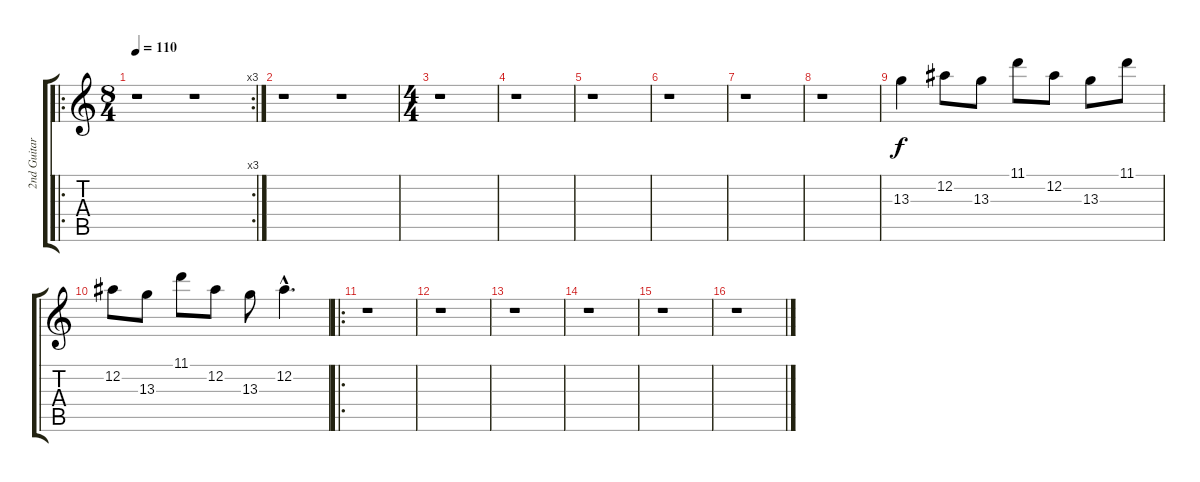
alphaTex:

\track ("2nd Guitar" "2nd Guitar") {instrument distortionguitar}
\staff {score tabs}
\tuning (Eb4 Bb3 Gb3 Db3 Ab2 Eb2) {hide}
\ro
\rc 3
\ts (8 4)
\tempo 110
\clef g2
\ks c
r.1{dy f} r.1 |
r.1 r.1 |
\ts (4 4)
r.1 |
r.1 |
r.1 |
r.1 |
r.1 |
r.1 |
13.3.4 12.2.8 13.3.8 11.1.8 12.2.8 13.3.8 11.1.8 |
12.2.8 13.3.8 11.1.8 12.2.8 13.3.8 12.2{hac}.4{d} |
\ro
r.1 |
r.1 |
r.1 |
r.1 |
r.1 |
r.1
